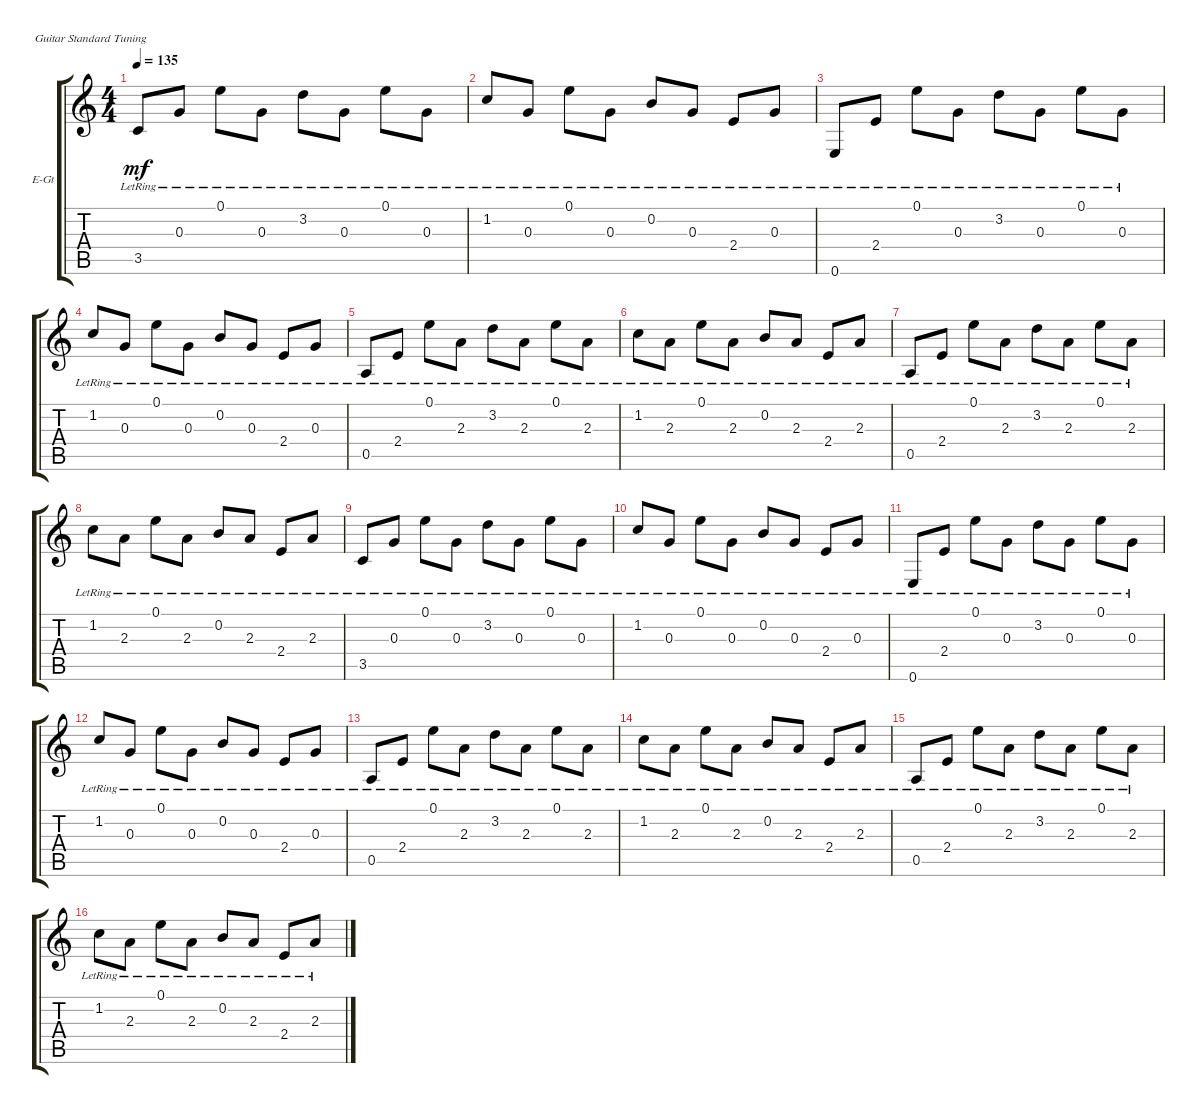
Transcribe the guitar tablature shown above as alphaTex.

\defaultSystemsLayout 4
\bracketExtendMode groupsimilarinstruments
\firstSystemTrackNameOrientation horizontal
\otherSystemsTrackNameOrientation horizontal
\track ("Electric Guitar" "E-Gt") {instrument electricguitarclean}
\staff {score tabs}
\tuning (E4 B3 G3 D3 A2 E2)
\ts (4 4)
\tempo 135
\clef g2
\ks c
3.5{lr}.8{dy mf} 0.3{lr}.8 0.1{lr}.8 0.3{lr}.8 3.2{lr}.8 0.3{lr}.8 0.1{lr}.8 0.3{lr}.8 |
1.2{lr}.8 0.3{lr}.8 0.1{lr}.8 0.3{lr}.8 0.2{lr}.8 0.3{lr}.8 2.4{lr}.8 0.3{lr}.8 |
0.6{lr}.8 2.4{lr}.8 0.1{lr}.8 0.3{lr}.8 3.2{lr}.8 0.3{lr}.8 0.1{lr}.8 0.3{lr}.8 |
1.2{lr}.8 0.3{lr}.8 0.1{lr}.8 0.3{lr}.8 0.2{lr}.8 0.3{lr}.8 2.4{lr}.8 0.3{lr}.8 |
0.5{lr}.8 2.4{lr}.8 0.1{lr}.8 2.3{lr}.8 3.2{lr}.8 2.3{lr}.8 0.1{lr}.8 2.3{lr}.8 |
1.2{lr}.8 2.3{lr}.8 0.1{lr}.8 2.3{lr}.8 0.2{lr}.8 2.3{lr}.8 2.4{lr}.8 2.3{lr}.8 |
0.5{lr}.8 2.4{lr}.8 0.1{lr}.8 2.3{lr}.8 3.2{lr}.8 2.3{lr}.8 0.1{lr}.8 2.3{lr}.8 |
1.2{lr}.8 2.3{lr}.8 0.1{lr}.8 2.3{lr}.8 0.2{lr}.8 2.3{lr}.8 2.4{lr}.8 2.3{lr}.8 |
3.5{lr}.8 0.3{lr}.8 0.1{lr}.8 0.3{lr}.8 3.2{lr}.8 0.3{lr}.8 0.1{lr}.8 0.3{lr}.8 |
1.2{lr}.8 0.3{lr}.8 0.1{lr}.8 0.3{lr}.8 0.2{lr}.8 0.3{lr}.8 2.4{lr}.8 0.3{lr}.8 |
0.6{lr}.8 2.4{lr}.8 0.1{lr}.8 0.3{lr}.8 3.2{lr}.8 0.3{lr}.8 0.1{lr}.8 0.3{lr}.8 |
1.2{lr}.8 0.3{lr}.8 0.1{lr}.8 0.3{lr}.8 0.2{lr}.8 0.3{lr}.8 2.4{lr}.8 0.3{lr}.8 |
0.5{lr}.8 2.4{lr}.8 0.1{lr}.8 2.3{lr}.8 3.2{lr}.8 2.3{lr}.8 0.1{lr}.8 2.3{lr}.8 |
1.2{lr}.8 2.3{lr}.8 0.1{lr}.8 2.3{lr}.8 0.2{lr}.8 2.3{lr}.8 2.4{lr}.8 2.3{lr}.8 |
0.5{lr}.8 2.4{lr}.8 0.1{lr}.8 2.3{lr}.8 3.2{lr}.8 2.3{lr}.8 0.1{lr}.8 2.3{lr}.8 |
1.2{lr}.8 2.3{lr}.8 0.1{lr}.8 2.3{lr}.8 0.2{lr}.8 2.3{lr}.8 2.4{lr}.8 2.3{lr}.8
